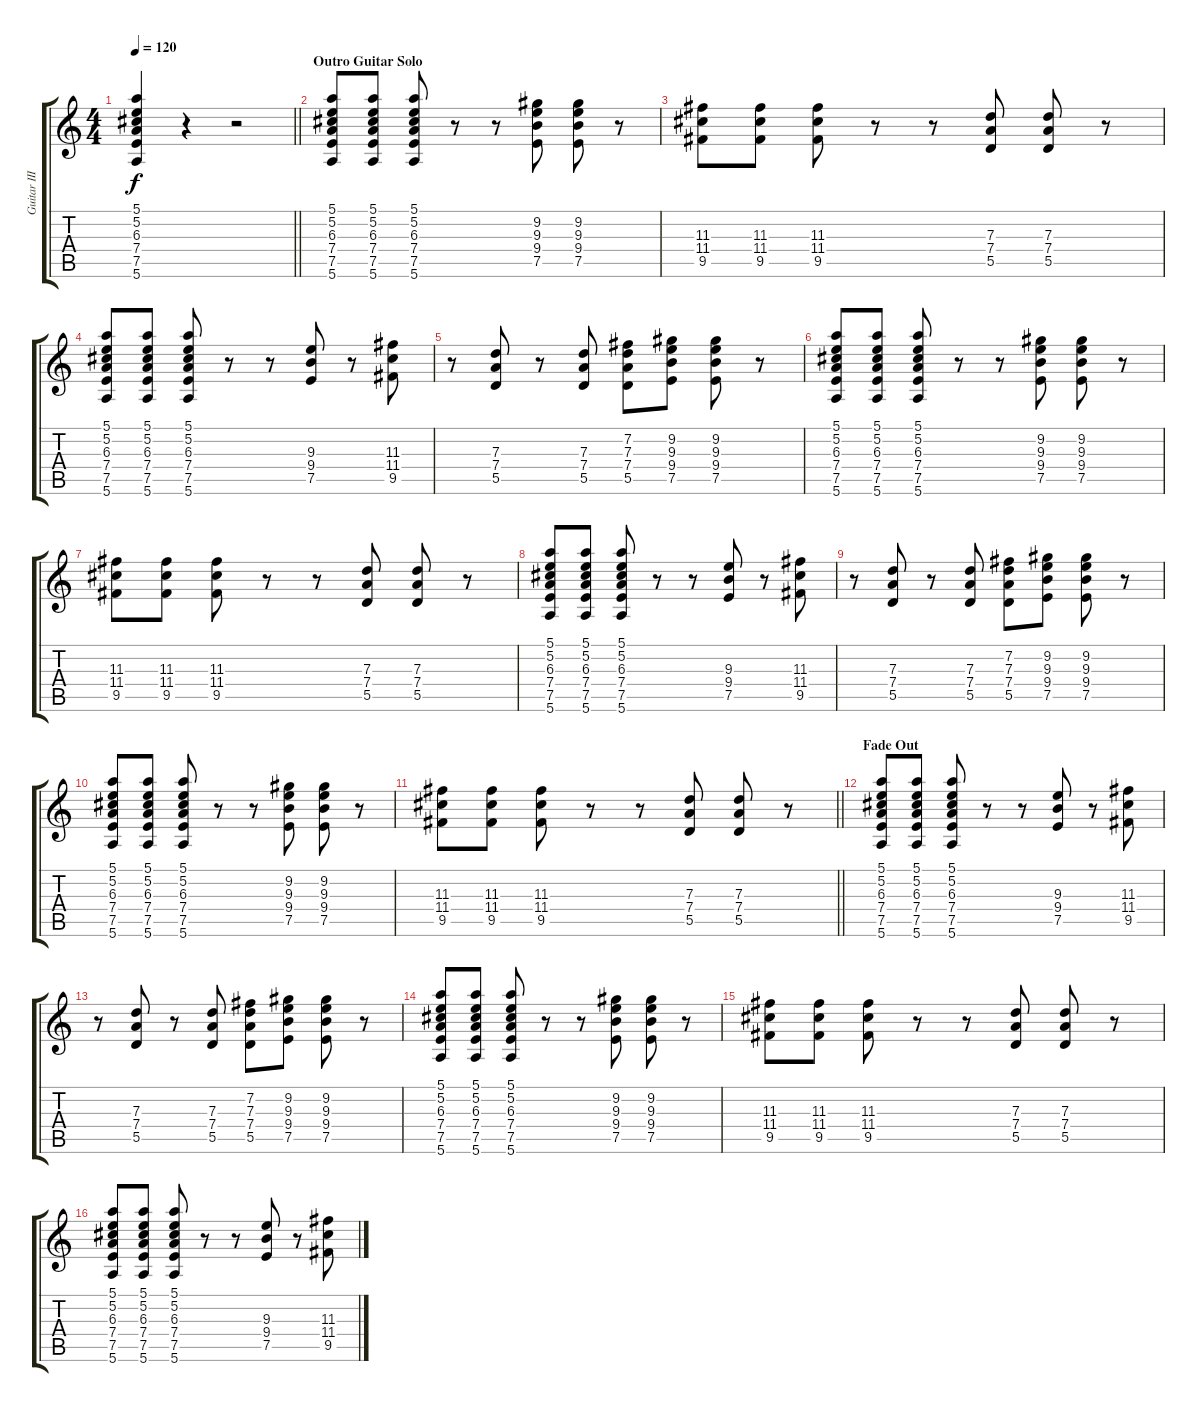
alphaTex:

\track ("Guitar III" "Guitar III") {instrument overdrivenguitar}
\staff {score tabs}
\tuning (E4 B3 G3 D3 A2 E2) {hide}
\ts (4 4)
\tempo 120
\clef g2
\barLineRight lightlight
\ks c
(5.1{t} 5.2{t} 6.3{t} 7.4{t} 7.5{t} 5.6{t}).4{dy f} r.4 r.2 |
\section ("" "Outro Guitar Solo")
(5.1 5.2 6.3 7.4 7.5 5.6).8 (5.1 5.2 6.3 7.4 7.5 5.6).8 (5.1 5.2 6.3 7.4 7.5 5.6).8 r.8 r.8 (9.2 9.3 9.4 7.5).8 (9.2 9.3 9.4 7.5).8 r.8 |
(11.3 11.4 9.5).8 (11.3 11.4 9.5).8 (11.3 11.4 9.5).8 r.8 r.8 (7.3 7.4 5.5).8 (7.3 7.4 5.5).8 r.8 |
(5.1 5.2 6.3 7.4 7.5 5.6).8 (5.1 5.2 6.3 7.4 7.5 5.6).8 (5.1 5.2 6.3 7.4 7.5 5.6).8 r.8 r.8 (9.3 9.4 7.5).8 r.8 (11.3 11.4 9.5).8 |
r.8 (7.3 7.4 5.5).8 r.8 (7.3 7.4 5.5).8 (7.2 7.3 7.4 5.5).8 (9.2 9.3 9.4 7.5).8 (9.2 9.3 9.4 7.5).8 r.8 |
(5.1 5.2 6.3 7.4 7.5 5.6).8 (5.1 5.2 6.3 7.4 7.5 5.6).8 (5.1 5.2 6.3 7.4 7.5 5.6).8 r.8 r.8 (9.2 9.3 9.4 7.5).8 (9.2 9.3 9.4 7.5).8 r.8 |
(11.3 11.4 9.5).8 (11.3 11.4 9.5).8 (11.3 11.4 9.5).8 r.8 r.8 (7.3 7.4 5.5).8 (7.3 7.4 5.5).8 r.8 |
(5.1 5.2 6.3 7.4 7.5 5.6).8 (5.1 5.2 6.3 7.4 7.5 5.6).8 (5.1 5.2 6.3 7.4 7.5 5.6).8 r.8 r.8 (9.3 9.4 7.5).8 r.8 (11.3 11.4 9.5).8 |
r.8 (7.3 7.4 5.5).8 r.8 (7.3 7.4 5.5).8 (7.2 7.3 7.4 5.5).8 (9.2 9.3 9.4 7.5).8 (9.2 9.3 9.4 7.5).8 r.8 |
(5.1 5.2 6.3 7.4 7.5 5.6).8 (5.1 5.2 6.3 7.4 7.5 5.6).8 (5.1 5.2 6.3 7.4 7.5 5.6).8 r.8 r.8 (9.2 9.3 9.4 7.5).8 (9.2 9.3 9.4 7.5).8 r.8 |
\barLineRight lightlight
(11.3 11.4 9.5).8 (11.3 11.4 9.5).8 (11.3 11.4 9.5).8 r.8 r.8 (7.3 7.4 5.5).8 (7.3 7.4 5.5).8 r.8 |
\section ("" "Fade Out")
(5.1 5.2 6.3 7.4 7.5 5.6).8{volume 6} (5.1 5.2 6.3 7.4 7.5 5.6).8 (5.1 5.2 6.3 7.4 7.5 5.6).8 r.8 r.8 (9.3 9.4 7.5).8 r.8 (11.3 11.4 9.5).8 |
r.8 (7.3 7.4 5.5).8 r.8 (7.3 7.4 5.5).8 (7.2 7.3 7.4 5.5).8 (9.2 9.3 9.4 7.5).8 (9.2 9.3 9.4 7.5).8 r.8 |
(5.1 5.2 6.3 7.4 7.5 5.6).8{volume 3} (5.1 5.2 6.3 7.4 7.5 5.6).8 (5.1 5.2 6.3 7.4 7.5 5.6).8 r.8 r.8 (9.2 9.3 9.4 7.5).8 (9.2 9.3 9.4 7.5).8 r.8 |
(11.3 11.4 9.5).8 (11.3 11.4 9.5).8 (11.3 11.4 9.5).8 r.8 r.8 (7.3 7.4 5.5).8 (7.3 7.4 5.5).8 r.8 |
(5.1 5.2 6.3 7.4 7.5 5.6).8{volume 0} (5.1 5.2 6.3 7.4 7.5 5.6).8 (5.1 5.2 6.3 7.4 7.5 5.6).8 r.8 r.8 (9.3 9.4 7.5).8 r.8 (11.3 11.4 9.5).8
